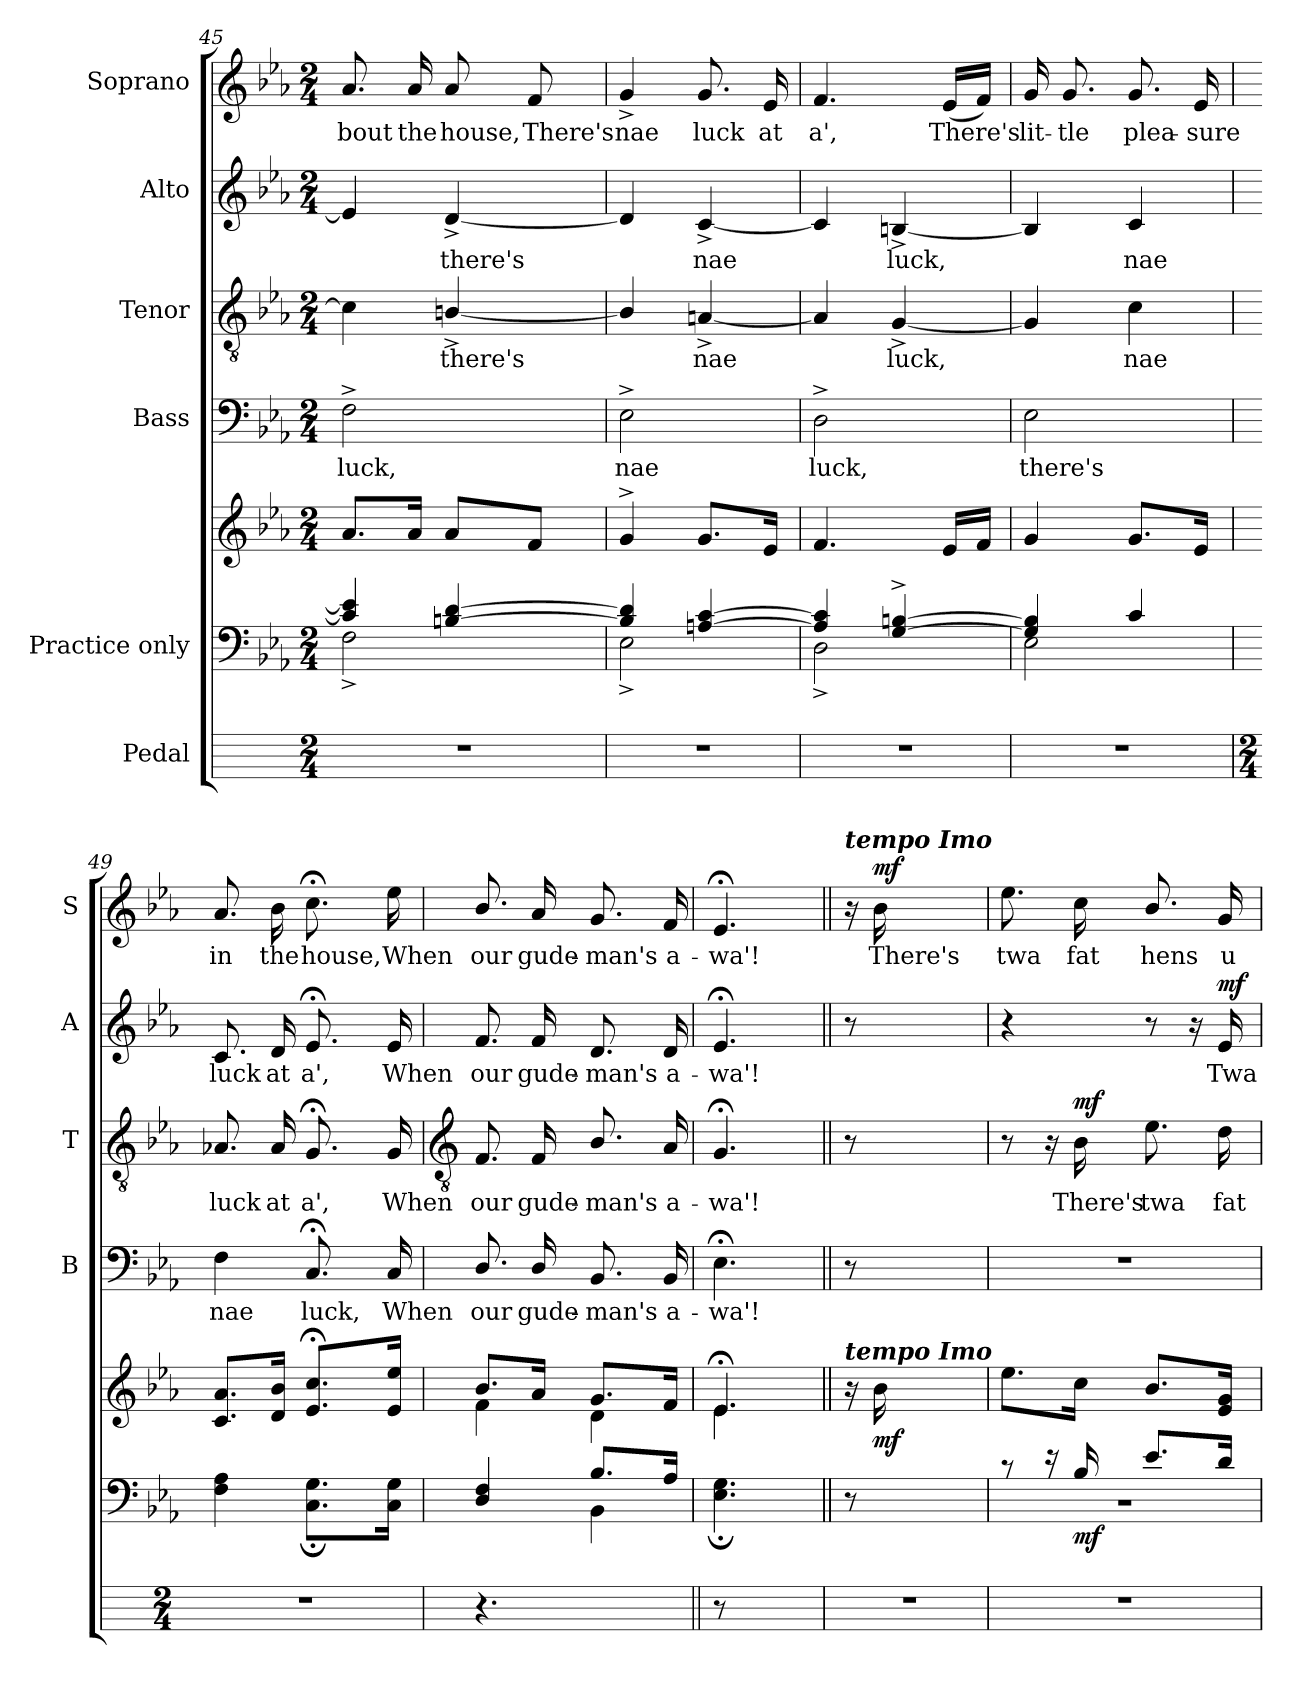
**kern	**kern	**kern	**dynam	**kern	**text	**kern	**text	**dynam	**kern	**text	**dynam	**kern	**text	**dynam
*part6	*part5	*part5	*part5	*part4	*part4	*part3	*part3	*part3	*part2	*part2	*part2	*part1	*part1	*part1
*staff7	*staff6	*staff5	*staff5/6	*staff4	*staff4	*staff3	*staff3	*staff3	*staff2	*staff2	*staff2	*staff1	*staff1	*staff1
*I"Pedal	*I"Practice only	*	*	*I"Bass	*	*I"Tenor	*	*	*I"Alto	*	*	*I"Soprano	*	*
*	*	*	*	*I'B	*	*I'T	*	*	*I'A	*	*	*I'S	*	*
!!LO:LB:g=z
*	*clefF4	*clefG2	*	*clefF4	*	*clefGv2	*	*	*clefG2	*	*	*clefG2	*	*
*	*k[b-e-a-]	*k[b-e-a-]	*	*k[b-e-a-]	*	*k[b-e-a-]	*	*	*k[b-e-a-]	*	*	*k[b-e-a-]	*	*
*	*E-:	*E-:	*	*E-:	*	*E-:	*	*	*E-:	*	*	*E-:	*	*
*M2/4	*M2/4	*M2/4	*	*M2/4	*	*M2/4	*	*	*M2/4	*	*	*M2/4	*	*
=45	=45	=45	=45	=45	=45	=45	=45	=45	=45	=45	=45	=45	=45	=45
*	*^	*^	*	*	*	*	*	*	*	*	*	*	*	*
!	!	!	!	!	!	!	!LO:LY:b	!	!	!	!	!	!	!	!LO:LY:b	!
2r	4c/] 4e-/]	2F^\	8.a-/L	2ryy	.	2F^	luck,	4c]	.	.	4e-]	.	.	8.a-	-bout	.
!	!	!	!	!	!	!	!	!	!	!	!	!	!	!	!LO:LY:b	!
.	.	.	16a-/J	.	.	.	.	.	.	.	.	.	.	16a-	the	.
!	!	!	!	!	!	!	!	!	!LO:LY:b	!	!	!LO:LY:b	!	!	!LO:LY:b	!
.	[4Bn/ [4d/	.	8a-/L	.	.	.	.	[4Bn^/	there's	.	[4d^	there's	.	8a-	house,	.
!	!	!	!	!	!	!	!	!	!	!	!	!	!	!	!LO:LY:b	!
.	.	.	8f/J	.	.	.	.	.	.	.	.	.	.	8f	There's	.
=46	=46	=46	=46	=46	=46	=46	=46	=46	=46	=46	=46	=46	=46	=46	=46	=46
!	!	!	!	!	!	!	!LO:LY:b	!	!	!	!	!	!	!	!LO:LY:b	!
2r	4B/] 4d/]	2E-^\	4g^/	2ryy	.	2E-^	nae	4B/]	.	.	4d]	.	.	4g^	nae	.
!	!	!	!	!	!	!	!	!	!LO:LY:b	!	!	!LO:LY:b	!	!	!LO:LY:b	!
.	[4An/ [4c/	.	8.g/L	.	.	.	.	[4An^	nae	.	[4c^	nae	.	8.g	luck	.
!	!	!	!	!	!	!	!	!	!	!	!	!	!	!	!LO:LY:b	!
.	.	.	16e-/J	.	.	.	.	.	.	.	.	.	.	16e-	at	.
=47	=47	=47	=47	=47	=47	=47	=47	=47	=47	=47	=47	=47	=47	=47	=47	=47
!	!	!	!	!	!	!	!LO:LY:b	!	!	!	!	!	!	!	!LO:LY:b	!
2r	4A/] 4c/]	2D^\	4.f/	2ryy	.	2D^	luck,	4A]	.	.	4c]	.	.	4.f	a',	.
!	!	!	!	!	!	!	!	!	!LO:LY:b	!	!	!LO:LY:b	!	!	!	!
.	[4G/^ [4Bn/^	.	.	.	.	.	.	[4G^	luck,	.	[4Bn^	luck,	.	.	.	.
!	!	!	!	!	!	!	!	!	!	!	!	!	!	!	!LO:LY:b	!
.	.	.	16e-/LL	.	.	.	.	.	.	.	.	.	.	(<16e-LL	There's	.
.	.	.	16f/JJ	.	.	.	.	.	.	.	.	.	.	16fJJ)	.	.
=48	=48	=48	=48	=48	=48	=48	=48	=48	=48	=48	=48	=48	=48	=48	=48	=48
!	!	!	!	!	!	!	!LO:LY:b	!	!	!	!	!	!	!	!LO:LY:b	!
2r	4G/] 4B/]	2E-\	4g/	2ryy	.	2E-	there's	4G]	.	.	4B]	.	.	16g	lit-	.
!	!	!	!	!	!	!	!	!	!	!	!	!	!	!	!LO:LY:b	!
.	.	.	.	.	.	.	.	.	.	.	.	.	.	8.g	-tle	.
!	!	!	!	!	!	!	!	!	!LO:LY:b	!	!	!LO:LY:b	!	!	!LO:LY:b	!
.	4c/	.	8.g/L	.	.	.	.	4c	nae	.	4c	nae	.	8.g	plea-	.
!	!	!	!	!	!	!	!	!	!	!	!	!	!	!	!LO:LY:b	!
.	.	.	16e-/J	.	.	.	.	.	.	.	.	.	.	16e-	-sure	.
!!LO:LB:g=z
=49	=49	=49	=49	=49	=49	=49	=49	=49	=49	=49	=49	=49	=49	=49	=49	=49
*M2/4	*	*	*	*	*	*	*	*	*	*	*	*	*	*	*	*
!	!	!	!	!	!	!	!LO:LY:b	!	!LO:LY:b	!	!	!LO:LY:b	!	!	!LO:LY:b	!
2r	4ryy	4F\ 4A-\	8.c/ 8.a-/L	2ryy	.	4F	nae	8.A-X	luck	.	8.c	luck	.	8.a-	in	.
!	!	!	!	!	!	!	!	!	!LO:LY:b	!	!	!LO:LY:b	!	!	!LO:LY:b	!
.	.	.	16d/ 16b-/J	.	.	.	.	16A-	at	.	16d	at	.	16b-	the	.
!	!	!	!	!	!	!	!LO:LY:b	!	!LO:LY:b	!	!	!LO:LY:b	!	!	!LO:LY:b	!
.	16ryy	8.C\; 8.G\;L	8.e-/;< 8.cc/;<L	.	.	8.C;<	luck,	8.G;<	a',	.	8.e-;<	a',	.	8.cc;<	house,	.
.	8.ryy	.	.	.	.	.	.	.	.	.	.	.	.	.	.	.
!	!	!	!	!	!	!	!LO:LY:b	!	!LO:LY:b	!	!	!LO:LY:b	!	!	!LO:LY:b	!
.	.	16C\ 16G\J	16e-/ 16ee-/J	.	.	16C	When	16G	When	.	16e-	When	.	16ee-	When	.
!!LO:LB:g=z
=50	=50	=50	=50	=50	=50	=50	=50	=50	=50	=50	=50	=50	=50	=50	=50	=50
*	*	*	*	*	*	*	*	*clefGv2	*	*	*	*	*	*	*	*
!	!	!	!	!	!	!	!LO:LY:b	!	!LO:LY:b	!	!	!LO:LY:b	!	!	!LO:LY:b	!
4.r	4ryy	4D/ 4F/	8.b-/L	4f\	.	8.D/	our	8.F	our	.	8.f	our	.	8.b-/	our	.
!	!	!	!	!	!	!	!LO:LY:b	!	!LO:LY:b	!	!	!LO:LY:b	!	!	!LO:LY:b	!
.	.	.	16a-/J	.	.	16D/	gude-	16F	gude-	.	16f	gude-	.	16a-	gude-	.
!	!	!	!	!	!	!	!LO:LY:b	!	!LO:LY:b	!	!	!LO:LY:b	!	!	!LO:LY:b	!
.	8.B-/L	4BB-\	8.g/L	4d\	.	8.BB-	-man's	8.B-/	-man's	.	8.d	-man's	.	8.g	-man's	.
8ryy	.	.	.	.	.	.	.	.	.	.	.	.	.	.	.	.
!	!	!	!	!	!	!	!LO:LY:b	!	!LO:LY:b	!	!	!LO:LY:b	!	!	!LO:LY:b	!
.	16A-/J	.	16f/J	.	.	16BB-	a-	16A-	a-	.	16d	a-	.	16f	a-	.
=51||	=51	=51	=51	=51	=51	=51	=51	=51	=51	=51	=51	=51	=51	=51	=51	=51
!	!	!	!	!	!	!	!LO:LY:b	!	!LO:LY:b	!	!	!LO:LY:b	!	!	!LO:LY:b	!
8r	4.ryy	4.E-\;< 4.G\;<	4.e-;</	4.e-\	.	4.E-;<	-wa'!	4.G;<	-wa'!	.	4.e-;<	-wa'!	.	4.e-;<	-wa'!	.
4ryy	.	.	.	.	.	.	.	.	.	.	.	.	.	.	.	.
=52	=52||	=52||	=52||	=52||	=52||	=52||	=52||	=52||	=52||	=52||	=52||	=52||	=52||	=52||	=52||	=52||
!	!	!	!	!	!	!	!	!	!	!	!	!	!	!LO:TX:a:Bi:t=tempo Imo	!	!
!	!	!	!LO:TX:a:Bi:t=tempo Imo	!	!	!	!	!	!	!	!	!	!	!	!	!
2r	8r	8ryy	16r	8ryy	.	8r	.	8r	.	.	8r	.	.	16r	.	.
!	!	!	!	!	!LO:DY:b	!	!	!	!	!	!	!	!	!	!LO:LY:b	!LO:DY:b
.	.	.	16b-\	.	mf	.	.	.	.	.	.	.	.	16b-	There's	mf
.	4.ryy	4.ryy	4.ryy	4.ryy	.	4.ryy	.	4.ryy	.	.	4.ryy	.	.	4.ryy	.	.
=53	=53	=53	=53	=53	=53	=53	=53	=53	=53	=53	=53	=53	=53	=53	=53	=53
!	!	!LO:N:vis=1	!	!	!	!LO:N:vis=1	!	!	!	!	!	!	!	!	!LO:LY:b	!
2r	8r	2r	8.ee-\L	2ryy	.	2r	.	8r	.	.	4r	.	.	8.ee-	twa	.
.	16r	.	.	.	.	.	.	16r	.	.	.	.	.	.	.	.
!	!	!	!	!	!LO:DY:b=2	!	!	!	!LO:LY:b	!LO:DY:b	!	!	!	!	!LO:LY:b	!
.	16B-/	.	16cc\J	.	mf	.	.	16B-	There's	mf	.	.	.	16cc	fat	.
!	!	!	!	!	!	!	!	!	!LO:LY:b	!	!	!	!	!	!LO:LY:b	!
.	8.e-/L	.	8.b-/L	.	.	.	.	8.e-	twa	.	8r	.	.	8.b-/	hens	.
.	.	.	.	.	.	.	.	.	.	.	16r	.	.	.	.	.
!	!	!	!	!	!	!	!	!	!LO:LY:b	!	!	!LO:LY:b	!LO:DY:b	!	!LO:LY:b	!
.	16d/J	.	16e-/ 16g/J	.	.	.	.	16d	fat	.	16e-	Twa	mf	16g	u-	.
*	*v	*v	*	*	*	*	*	*	*	*	*	*	*	*	*	*
*	*	*v	*v	*	*	*	*	*	*	*	*	*	*	*	*
=	=	=	=	=	=	=	=	=	=	=	=	=	=	=
*-	*-	*-	*-	*-	*-	*-	*-	*-	*-	*-	*-	*-	*-	*-
